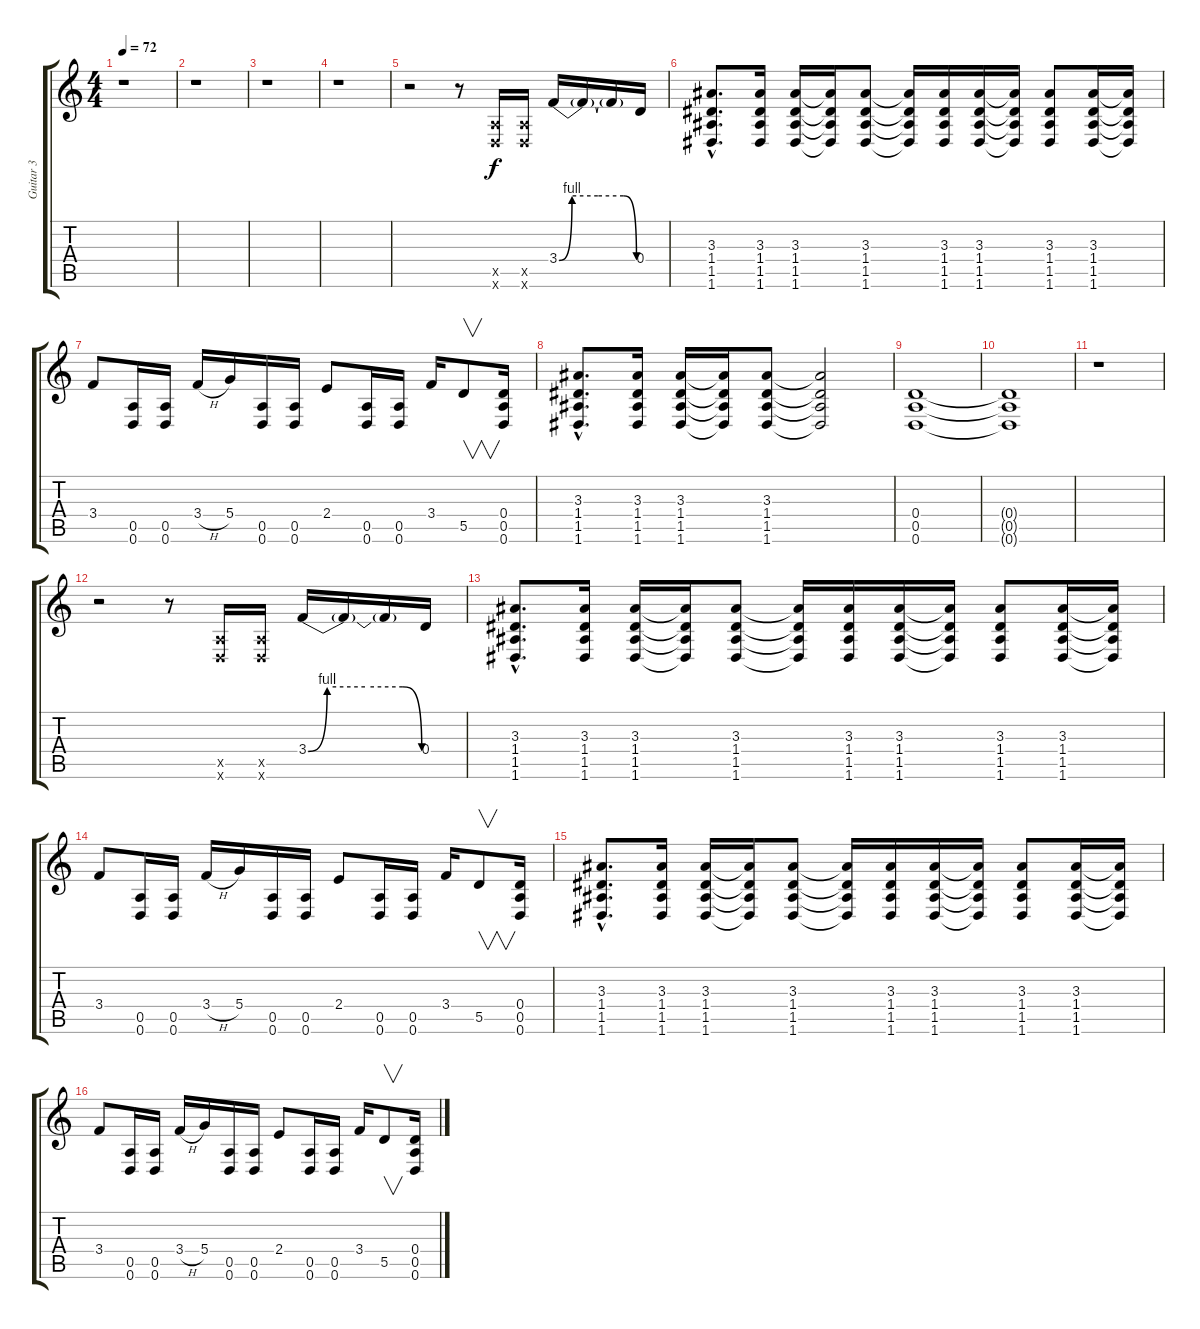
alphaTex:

\track ("Guitar 3" "Guitar 3") {instrument distortionguitar}
\staff {score tabs}
\tuning (E4 B3 G3 D3 A2 D2) {hide}
\ts (4 4)
\tempo 72
\clef g2
\ks c
r.1{dy f instrument distortionguitar} |
r.1 |
r.1 |
r.1 |
r.2 r.8 (0.5{x} 0.6{x}).16 (0.5{x} 0.6{x}).16 3.4{be (custom 0 0 10 4 30 4 50 4 60 0)}.16 3.4{t}.16 3.4{t}.16 0.4.16 |
(3.3{hac} 1.4{hac} 1.5{hac} 1.6{hac}).8{d} (3.3 1.4 1.5 1.6).16 (3.3 1.4 1.5 1.6).16 (3.3{t} 1.4{t} 1.5{t} 1.6{t}).16 (3.3 1.4 1.5 1.6).8 (3.3{t} 1.4{t} 1.5{t} 1.6{t}).16 (3.3 1.4 1.5 1.6).16 (3.3 1.4 1.5 1.6).16 (3.3{t} 1.4{t} 1.5{t} 1.6{t}).16 (3.3 1.4 1.5 1.6).8 (3.3 1.4 1.5 1.6).16 (3.3{t} 1.4{t} 1.5{t} 1.6{t}).16 |
3.4.8 (0.5 0.6).16 (0.5 0.6).16 3.4{h}.16 5.4.16 (0.5 0.6).16 (0.5 0.6).16 2.4.8 (0.5 0.6).16 (0.5 0.6).16 3.4.16 5.5.8{v} (0.4 0.5 0.6).16 |
(3.3{hac} 1.4{hac} 1.5{hac} 1.6{hac}).8{d} (3.3 1.4 1.5 1.6).16 (3.3 1.4 1.5 1.6).16 (3.3{t} 1.4{t} 1.5{t} 1.6{t}).16 (3.3 1.4 1.5 1.6).8 (3.3{t} 1.4{t} 1.5{t} 1.6{t}).2 |
(0.4 0.5 0.6).1{volume 0} |
(0.4{t} 0.5{t} 0.6{t}).1 |
r.1{volume 16} |
r.2 r.8 (0.5{x} 0.6{x}).16 (0.5{x} 0.6{x}).16 3.4{be (custom 0 0 10 4 30 4 50 4 60 0)}.16 3.4{t}.16 3.4{t}.16 0.4.16 |
(3.3{hac} 1.4{hac} 1.5{hac} 1.6{hac}).8{d} (3.3 1.4 1.5 1.6).16 (3.3 1.4 1.5 1.6).16 (3.3{t} 1.4{t} 1.5{t} 1.6{t}).16 (3.3 1.4 1.5 1.6).8 (3.3{t} 1.4{t} 1.5{t} 1.6{t}).16 (3.3 1.4 1.5 1.6).16 (3.3 1.4 1.5 1.6).16 (3.3{t} 1.4{t} 1.5{t} 1.6{t}).16 (3.3 1.4 1.5 1.6).8 (3.3 1.4 1.5 1.6).16 (3.3{t} 1.4{t} 1.5{t} 1.6{t}).16 |
3.4.8 (0.5 0.6).16 (0.5 0.6).16 3.4{h}.16 5.4.16 (0.5 0.6).16 (0.5 0.6).16 2.4.8 (0.5 0.6).16 (0.5 0.6).16 3.4.16 5.5.8{v} (0.4 0.5 0.6).16 |
(3.3{hac} 1.4{hac} 1.5{hac} 1.6{hac}).8{d} (3.3 1.4 1.5 1.6).16 (3.3 1.4 1.5 1.6).16 (3.3{t} 1.4{t} 1.5{t} 1.6{t}).16 (3.3 1.4 1.5 1.6).8 (3.3{t} 1.4{t} 1.5{t} 1.6{t}).16 (3.3 1.4 1.5 1.6).16 (3.3 1.4 1.5 1.6).16 (3.3{t} 1.4{t} 1.5{t} 1.6{t}).16 (3.3 1.4 1.5 1.6).8 (3.3 1.4 1.5 1.6).16 (3.3{t} 1.4{t} 1.5{t} 1.6{t}).16 |
3.4.8 (0.5 0.6).16 (0.5 0.6).16 3.4{h}.16 5.4.16 (0.5 0.6).16 (0.5 0.6).16 2.4.8 (0.5 0.6).16 (0.5 0.6).16 3.4.16 5.5.8{v} (0.4 0.5 0.6).16
